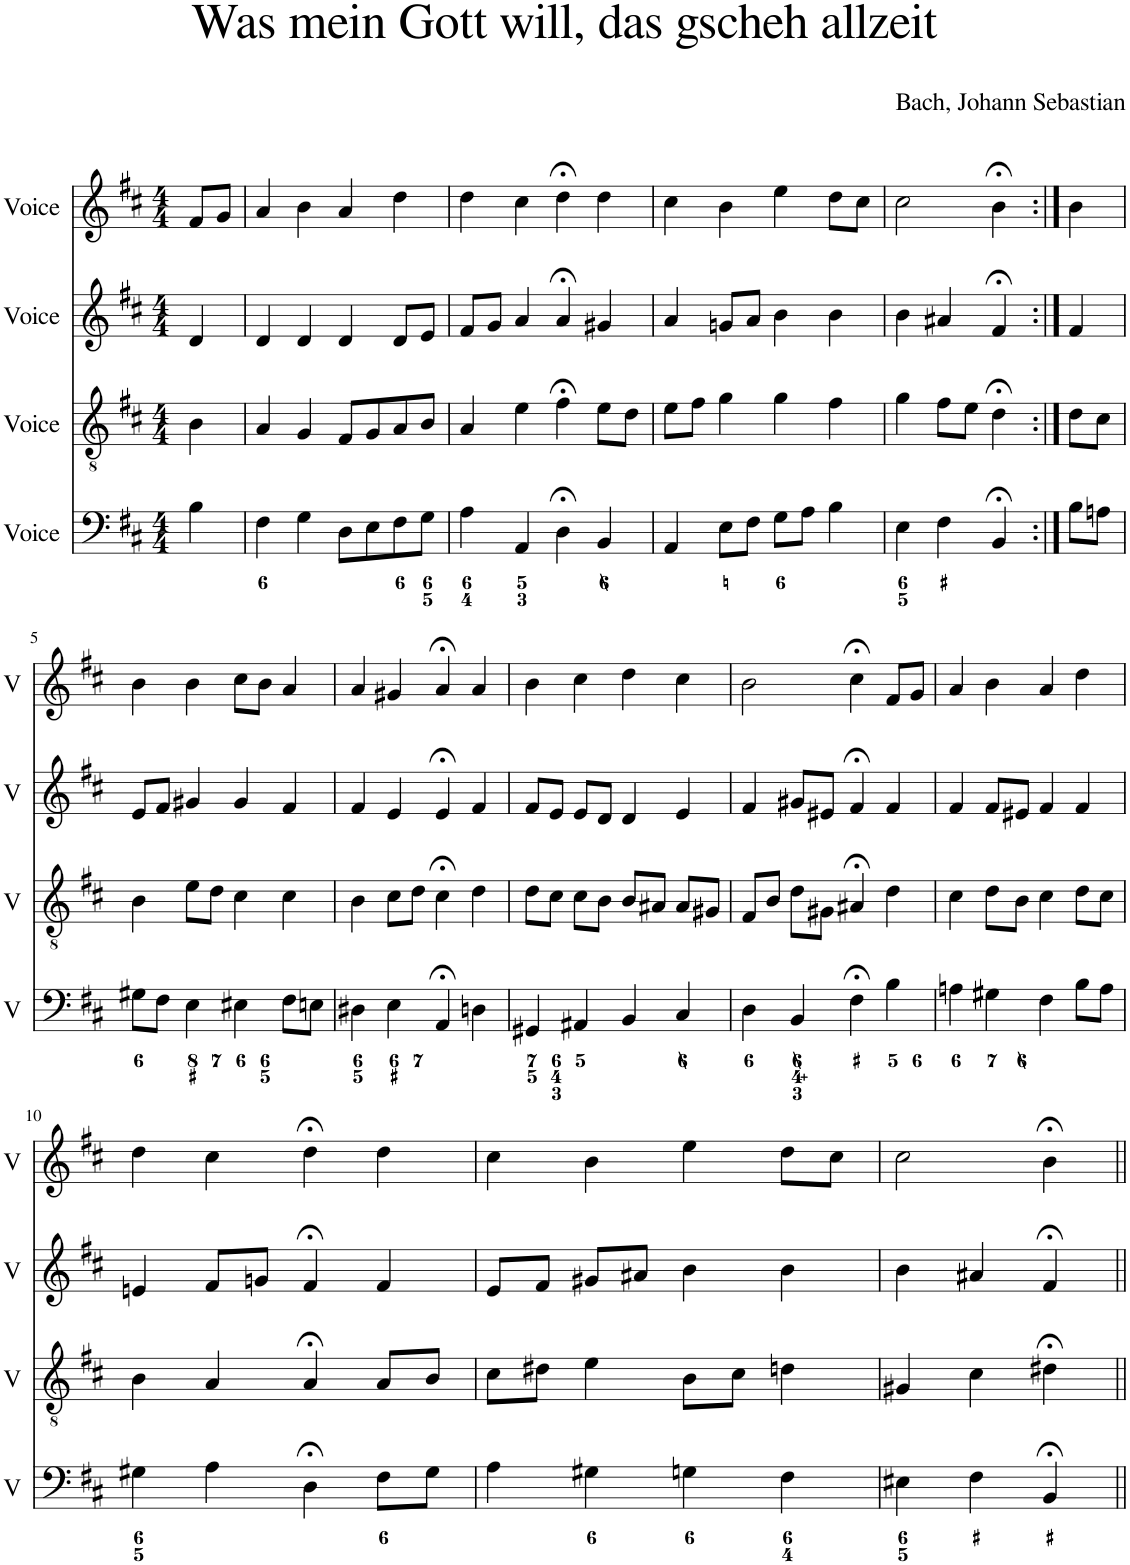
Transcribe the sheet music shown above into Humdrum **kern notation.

**kern	**kern	**kern	**kern
*part4	*part3	*part2	*part1
*staff4	*staff3	*staff2	*staff1
*I"Voice	*I"Voice	*I"Voice	*I"Voice
*I'V	*I'V	*I'V	*I'V
*clefF4	*clefGv2	*clefG2	*clefG2
*k[f#c#]	*k[f#c#]	*k[f#c#]	*k[f#c#]
*M4/4	*M4/4	*M4/4	*M4/4
=	=	=	=
4B\	4B\	4d/	8f#/L
.	.	.	8g/J
=1	=1	=1	=1
4F#\	4A/	4d/	4a/
4G\	4G/	4d/	4b\
8D\L	8F#/L	4d/	4a/
8E\	8G/	.	.
8F#\	8A/	8d/L	4dd\
8G\J	8B/J	8e/J	.
=2	=2	=2	=2
4A\	4A/	8f#/L	4dd\
.	.	8g/J	.
4AA/	4e\	4a/	4cc#\
4D;<\	4f#;<\	4a;</	4dd;<\
4BB/	8e\L	4g#X/	4dd\
.	8d\J	.	.
=3	=3	=3	=3
4AA/	8e\L	4a/	4cc#\
.	8f#\J	.	.
8E\L	4g\	8gn/L	4b\
8F#\J	.	8a/J	.
8G\L	4g\	4b\	4ee\
8A\J	.	.	.
4B\	4f#\	4b\	8dd\L
.	.	.	8cc#\J
=4	=4	=4	=4
4E\	4g\	4b\	2cc#\
4F#\	8f#\L	4a#X/	.
.	8e\J	.	.
4BB;</	4d;<\	4f#;</	4b;<\
=4X1:|!	=4X1:|!	=4X1:|!	=4X1:|!
8B\L	8d\L	4f#/	4b\
8An\J	8c#\J	.	.
!!LO:LB:g=z
=5	=5	=5	=5
8G#X\L	4B\	8e/L	4b\
8F#\J	.	8f#/J	.
4E\	8e\L	4g#X/	4b\
.	8d\J	.	.
4E#X\	4c#\	4g#/	8cc#\L
.	.	.	8b\J
8F#\L	4c#\	4f#/	4a/
8En\J	.	.	.
=6	=6	=6	=6
4D#X\	4B\	4f#/	4a/
4E\	8c#\L	4e/	4g#X/
.	8d\J	.	.
4AA;</	4c#;<\	4e;</	4a;</
4Dn\	4d\	4f#/	4a/
=7	=7	=7	=7
4GG#X/	8d\L	8f#/L	4b\
.	8c#\J	8e/J	.
4AA#X/	8c#\L	8e/L	4cc#\
.	8B\J	8d/J	.
4BB/	8B/L	4d/	4dd\
.	8A#X/J	.	.
4C#/	8A#/L	4e/	4cc#\
.	8G#X/J	.	.
=8	=8	=8	=8
4D\	8F#/L	4f#/	2b\
.	8B/J	.	.
4BB/	8d\L	8g#X/L	.
.	8G#X\J	8e#X/J	.
4F#;<\	4A#X;</	4f#;</	4cc#;<\
4B\	4d\	4f#/	8f#/L
.	.	.	8g/J
=9	=9	=9	=9
4An\	4c#\	4f#/	4a/
4G#X\	8d\L	8f#/L	4b\
.	8B\J	8e#X/J	.
4F#\	4c#\	4f#/	4a/
8B\L	8d\L	4f#/	4dd\
8A\J	8c#\J	.	.
!!LO:LB:g=z
=10	=10	=10	=10
4G#X\	4B\	4en/	4dd\
4A\	4A/	8f#/L	4cc#\
.	.	8gn/J	.
4D;<\	4A;</	4f#;</	4dd;<\
8F#\L	8A/L	4f#/	4dd\
8G#\J	8B/J	.	.
=11	=11	=11	=11
4A\	8c#\L	8e/L	4cc#\
.	8d#X\J	8f#/J	.
4G#X\	4e\	8g#X/L	4b\
.	.	8a#X/J	.
4Gn\	8B\L	4b\	4ee\
.	8c#\J	.	.
4F#\	4dn\	4b\	8dd\L
.	.	.	8cc#\J
=12	=12	=12	=12
4E#X\	4G#X/	4b\	2cc#\
4F#\	4c#\	4a#X/	.
4BB;</	4d#X;<\	4f#;</	4b;<\
=||	=||	=||	=||
*-	*-	*-	*-
